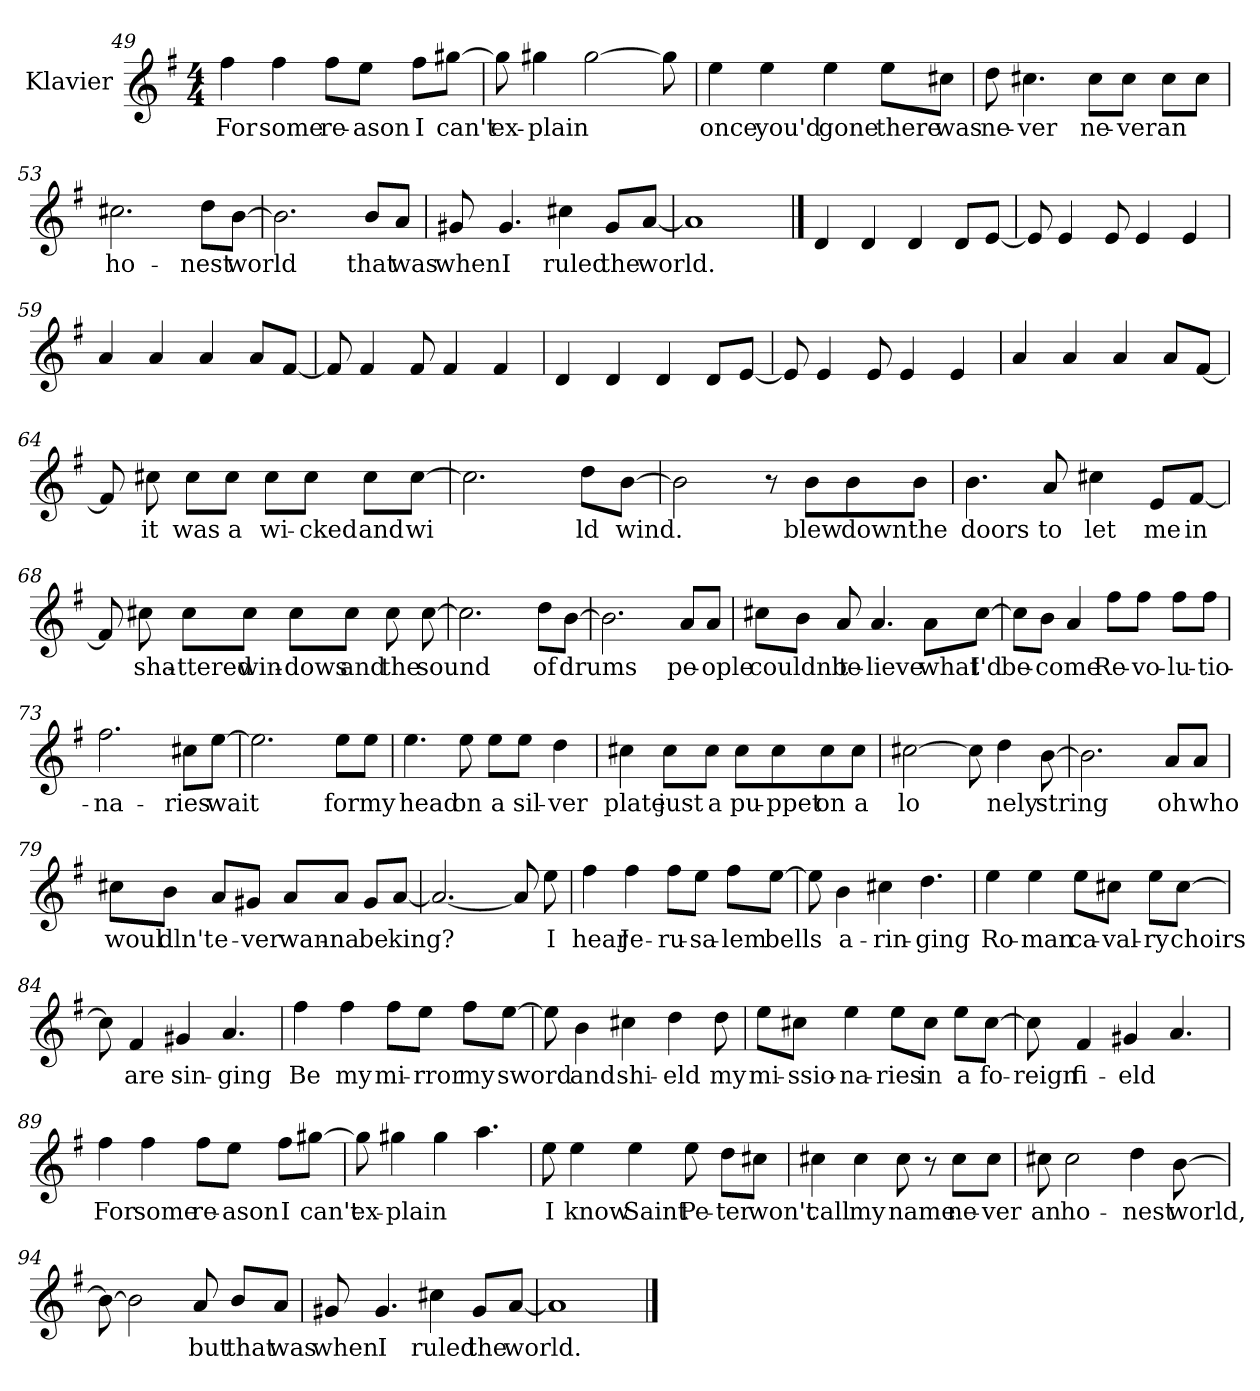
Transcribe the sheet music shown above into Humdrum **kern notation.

**kern	**text
*part1	*part1
*staff1	*staff1
*I"Klavier	*
*I'Klav.	*
*clefG2	*
*k[f#]	*
*M4/4	*
=49	=49
!	!LO:LY:b
4ff#\	For
!	!LO:LY:b
4ff#\	some
!	!LO:LY:b
8ff#\L	re-
!	!LO:LY:b
8ee\J	-ason
!	!LO:LY:b
8ff#\L	I
!	!LO:LY:b
[8gg#X\J	can't
=50	=50
!	!LO:LY:b
8gg#\]	ex-
!	!LO:LY:b
4gg#X\	-plain
[2gg#\	.
8gg#\]	.
=51	=51
!	!LO:LY:b
4ee\	once
!	!LO:LY:b
4ee\	you'd
!	!LO:LY:b
4ee\	gone
!	!LO:LY:b
8ee\L	there
!	!LO:LY:b
8cc#X\J	was
!!LO:LB:g=z
=52	=52
!	!LO:LY:b
8dd\	ne-
!	!LO:LY:b
4.cc#X\	-ver
!	!LO:LY:b
8cc#\L	ne-
!	!LO:LY:b
8cc#\J	-ver
!	!LO:LY:b
8cc#\L	an
8cc#\J	.
=53	=53
!	!LO:LY:b
2.cc#X\	ho-
!	!LO:LY:b
8dd\L	-nest
!	!LO:LY:b
[8b\J	world
=54	=54
2.b\]	.
!	!LO:LY:b
8b/L	that
!	!LO:LY:b
8a/J	was
=55	=55
!	!LO:LY:b
8g#X/	when
!	!LO:LY:b
4.g#/	I
!	!LO:LY:b
4cc#X\	ruled
!	!LO:LY:b
8g#/L	the
!	!LO:LY:b
[8a/J	world.
=56	=56
1a]	.
==57	==57
4d/	.
4d/	.
4d/	.
8d/L	.
[8e/J	.
=58	=58
8e/]	.
4e/	.
8e/	.
4e/	.
4e/	.
=59	=59
4a/	.
4a/	.
4a/	.
8a/L	.
[8f#/J	.
!!LO:LB:g=z
=60	=60
8f#/]	.
4f#/	.
8f#/	.
4f#/	.
4f#/	.
=61	=61
4d/	.
4d/	.
4d/	.
8d/L	.
[8e/J	.
=62	=62
8e/]	.
4e/	.
8e/	.
4e/	.
4e/	.
=63	=63
4a/	.
4a/	.
4a/	.
8a/L	.
[8f#/J	.
=64	=64
8f#/]	.
!	!LO:LY:b
8cc#X\	it
!	!LO:LY:b
8cc#\L	was
!	!LO:LY:b
8cc#\J	a
!	!LO:LY:b
8cc#\L	wi-
!	!LO:LY:b
8cc#\J	-cked
!	!LO:LY:b
8cc#\L	and
!	!LO:LY:b
[8cc#\J	wi
=65	=65
2.cc#\]	.
!	!LO:LY:b
8dd\L	ld
!	!LO:LY:b
[8b\J	wind.
=66	=66
2b\]	.
8r	.
!	!LO:LY:b
8b\L	blew
!	!LO:LY:b
8b\	down
!	!LO:LY:b
8b\J	the
!!LO:PB:g=z
=67	=67
!	!LO:LY:b
4.b\	doors
!	!LO:LY:b
8a/	to
!	!LO:LY:b
4cc#X\	let
!	!LO:LY:b
8e/L	me
!	!LO:LY:b
[8f#/J	in
=68	=68
8f#/]	.
!	!LO:LY:b
8cc#X\	sha-
!	!LO:LY:b
8cc#\L	-ttered
!	!LO:LY:b
8cc#\J	win-
!	!LO:LY:b
8cc#\L	-dows
!	!LO:LY:b
8cc#\J	and
!	!LO:LY:b
8cc#\	the
!	!LO:LY:b
[8cc#\	sound
=69	=69
2.cc#\]	.
!	!LO:LY:b
8dd\L	of
!	!LO:LY:b
[8b\J	drums
=70	=70
2.b\]	.
!	!LO:LY:b
8a/L	pe-
!	!LO:LY:b
8a/J	-ople
=71	=71
!	!LO:LY:b
8cc#X\L	couldn't
8b\J	.
!	!LO:LY:b
8a/	be-
!	!LO:LY:b
4.a/	-lieve
!	!LO:LY:b
8a\L	what
!	!LO:LY:b
[8cc#\J	I'd
!!LO:LB:g=z
=72	=72
!	!LO:LY:b
8cc#\L]	be-
!	!LO:LY:b
8b\J	-come
4a/	.
!	!LO:LY:b
8ff#\L	Re-
!	!LO:LY:b
8ff#\J	-vo-
!	!LO:LY:b
8ff#\L	-lu-
!	!LO:LY:b
8ff#\J	-tio-
=73	=73
!	!LO:LY:b
2.ff#\	-na-
!	!LO:LY:b
8cc#X\L	-ries
!	!LO:LY:b
[8ee\J	wait
=74	=74
2.ee\]	.
!	!LO:LY:b
8ee\L	for
!	!LO:LY:b
8ee\J	my
=75	=75
!	!LO:LY:b
4.ee\	head
!	!LO:LY:b
8ee\	on
!	!LO:LY:b
8ee\L	a
!	!LO:LY:b
8ee\J	sil-
!	!LO:LY:b
4dd\	-ver
=76	=76
!	!LO:LY:b
4cc#X\	plate
!	!LO:LY:b
8cc#\L	just
!	!LO:LY:b
8cc#\J	a
!	!LO:LY:b
8cc#\L	pu-
!	!LO:LY:b
8cc#\	-ppet
!	!LO:LY:b
8cc#\	on
!	!LO:LY:b
8cc#\J	a
=77	=77
!	!LO:LY:b
[2cc#X\	lo
8cc#\]	.
!	!LO:LY:b
4dd\	nely
!	!LO:LY:b
[8b\	string
=78	=78
2.b\]	.
!	!LO:LY:b
8a/L	oh
!	!LO:LY:b
8a/J	who
!!LO:LB:g=z
=79	=79
!	!LO:LY:b
8cc#X\L	woul
!	!LO:LY:b
8b\J	dln't
!	!LO:LY:b
8a/L	e-
!	!LO:LY:b
8g#X/J	-ver
!	!LO:LY:b
8a/L	wan-
!	!LO:LY:b
8a/J	-na
!	!LO:LY:b
8g#/L	be
!	!LO:LY:b
[8a/J	king?
=80	=80
2.a/_	.
8a/]	.
!	!LO:LY:b
8ee\	I
=81	=81
!	!LO:LY:b
4ff#\	hear
!	!LO:LY:b
4ff#\	Je-
!	!LO:LY:b
8ff#\L	-ru-
!	!LO:LY:b
8ee\J	-sa-
!	!LO:LY:b
8ff#\L	-lem
!	!LO:LY:b
[8ee\J	bells
=82	=82
8ee\]	.
!	!LO:LY:b
4b\	a-
!	!LO:LY:b
4cc#X\	-rin-
!	!LO:LY:b
4.dd\	-ging
=83	=83
!	!LO:LY:b
4ee\	Ro-
!	!LO:LY:b
4ee\	-man
!	!LO:LY:b
8ee\L	ca-
!	!LO:LY:b
8cc#X\J	-val-
!	!LO:LY:b
8ee\L	-ry
!	!LO:LY:b
[8cc#\J	choirs
=84	=84
8cc#\]	.
!	!LO:LY:b
4f#/	are
!	!LO:LY:b
4g#X/	sin-
!	!LO:LY:b
4.a/	-ging
!!LO:LB:g=z
=85	=85
!	!LO:LY:b
4ff#\	Be
!	!LO:LY:b
4ff#\	my
!	!LO:LY:b
8ff#\L	mi-
!	!LO:LY:b
8ee\J	-rror
!	!LO:LY:b
8ff#\L	my
!	!LO:LY:b
[8ee\J	sword
=86	=86
8ee\]	.
!	!LO:LY:b
4b\	and
!	!LO:LY:b
4cc#X\	shi-
!	!LO:LY:b
4dd\	-eld
!	!LO:LY:b
8dd\	my
=87	=87
!	!LO:LY:b
8ee\L	mi-
!	!LO:LY:b
8cc#X\J	-ssio-
!	!LO:LY:b
4ee\	-na-
!	!LO:LY:b
8ee\L	-ries
!	!LO:LY:b
8cc#\J	in
!	!LO:LY:b
8ee\L	a
!	!LO:LY:b
[8cc#\J	fo-
=88	=88
!	!LO:LY:b
8cc#\]	-reign
!	!LO:LY:b
4f#/	fi-
!	!LO:LY:b
4g#X/	-eld
4.a/	.
=89	=89
!	!LO:LY:b
4ff#\	For
!	!LO:LY:b
4ff#\	some
!	!LO:LY:b
8ff#\L	re-
!	!LO:LY:b
8ee\J	-ason
!	!LO:LY:b
8ff#\L	I
!	!LO:LY:b
[8gg#X\J	can't
=90	=90
!	!LO:LY:b
8gg#\]	ex-
!	!LO:LY:b
4gg#X\	-plain
4gg#\	.
4.aa\	.
!!LO:LB:g=z
=91	=91
!	!LO:LY:b
8ee\	I
!	!LO:LY:b
4ee\	know
!	!LO:LY:b
4ee\	Saint
!	!LO:LY:b
8ee\	Pe-
!	!LO:LY:b
8dd\L	-ter
!	!LO:LY:b
8cc#X\J	won't
=92	=92
!	!LO:LY:b
4cc#X\	call
!	!LO:LY:b
4cc#\	my
!	!LO:LY:b
8cc#\	name
8r	.
!	!LO:LY:b
8cc#\L	ne-
!	!LO:LY:b
8cc#\J	ver
=93	=93
!	!LO:LY:b
8cc#X\	an
!	!LO:LY:b
2cc#\	ho-
!	!LO:LY:b
4dd\	-nest
!	!LO:LY:b
[8b\	world,
=94	=94
8b\_	.
2b\]	.
!	!LO:LY:b
8a/	but
!	!LO:LY:b
8b/L	that
!	!LO:LY:b
8a/J	was
=95	=95
!	!LO:LY:b
8g#X/	when
!	!LO:LY:b
4.g#/	I
!	!LO:LY:b
4cc#X\	ruled
!	!LO:LY:b
8g#/L	the
!	!LO:LY:b
[8a/J	world.
=96	=96
1a]	.
==	==
*-	*-
